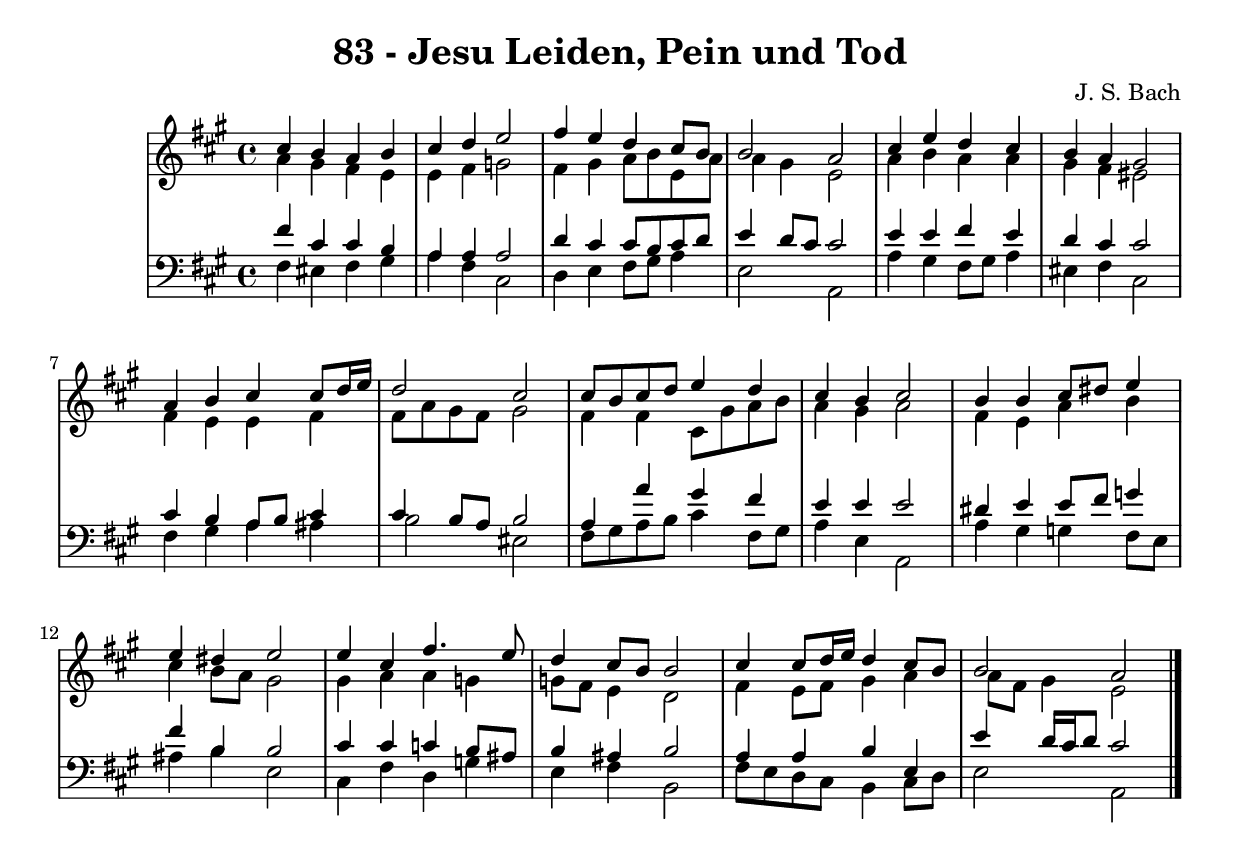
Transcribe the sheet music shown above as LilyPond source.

\version "2.10.33"

\header {
  title = "83 - Jesu Leiden, Pein und Tod"
  composer = "J. S. Bach"
}


global = {
  \time 4/4
  \key a \major
}


soprano = \relative c'' {
  cis4 b4 a4 b4 
  cis4 d4 e2 
  fis4 e4 d4 cis8 b8 
  b2 a2 
  cis4 e4 d4 cis4   %5
  b4 a4 gis2 
  a4 b4 cis4 cis8 d16 e16 
  d2 cis2 
  cis8 b8 cis8 d8 e4 d4 
  cis4 b4 cis2   %10
  b4 b4 cis8 dis8 e4 
  e4 dis4 e2 
  e4 cis4 fis4. e8 
  d4 cis8 b8 b2 
  cis4 cis8 d16 e16 d4 cis8 b8   %15
  b2 a2 
  
}

alto = \relative c'' {
  a4 gis4 fis4 e4 
  e4 fis4 g2 
  fis4 gis4 a8 b8 e,8 a8 
  a4 gis4 e2 
  a4 b4 a4 a4   %5
  gis4 fis4 eis2 
  fis4 e4 e4 fis4 
  fis8 a8 gis8 fis8 gis2 
  fis4 fis4 cis8 gis'8 a8 b8 
  a4 gis4 a2   %10
  fis4 e4 a4 b4 
  cis4 b8 a8 gis2 
  gis4 a4 a4 g4 
  g8 fis8 e4 d2 
  fis4 e8 fis8 gis4 a4   %15
  a8 fis8 gis4 e2 
  
}

tenor = \relative c' {
  fis4 cis4 cis4 b4 
  a4 a4 a2 
  d4 cis4 cis8 b8 cis8 d8 
  e4 d8 cis8 cis2 
  e4 e4 fis4 e4   %5
  d4 cis4 cis2 
  cis4 b4 a8 b8 cis4 
  cis4 b8 a8 b2 
  a4 a'4 gis4 fis4 
  e4 e4 e2   %10
  dis4 e4 e8 fis8 g4 
  fis4 b,4 b2 
  cis4 cis4 c4 b8 ais8 
  b4 ais4 b2 
  a4 a4 b4 e,4   %15
  e'4 d16 cis16 d8 cis2 
  
}

baixo = \relative c {
  fis4 eis4 fis4 gis4 
  a4 fis4 cis2 
  d4 e4 fis8 gis8 a4 
  e2 a,2 
  a'4 gis4 fis8 gis8 a4   %5
  eis4 fis4 cis2 
  fis4 gis4 a4 ais4 
  b2 eis,2 
  fis8 gis8 a8 b8 cis4 fis,8 gis8 
  a4 e4 a,2   %10
  a'4 gis4 g4 fis8 e8 
  ais4 b4 e,2 
  cis4 fis4 d4 g4 
  e4 fis4 b,2 
  fis'8 e8 d8 cis8 b4 cis8 d8   %15
  e2 a,2 
  
}

\score {
  <<
    \new StaffGroup <<
      \override StaffGroup.SystemStartBracket #'style = #'line 
      \new Staff {
        <<
          \global
          \new Voice = "soprano" { \voiceOne \soprano }
          \new Voice = "alto" { \voiceTwo \alto }
        >>
      }
      \new Staff {
        <<
          \global
          \clef "bass"
          \new Voice = "tenor" {\voiceOne \tenor }
          \new Voice = "baixo" { \voiceTwo \baixo \bar "|."}
        >>
      }
    >>
  >>
  \layout {}
  \midi {}
}